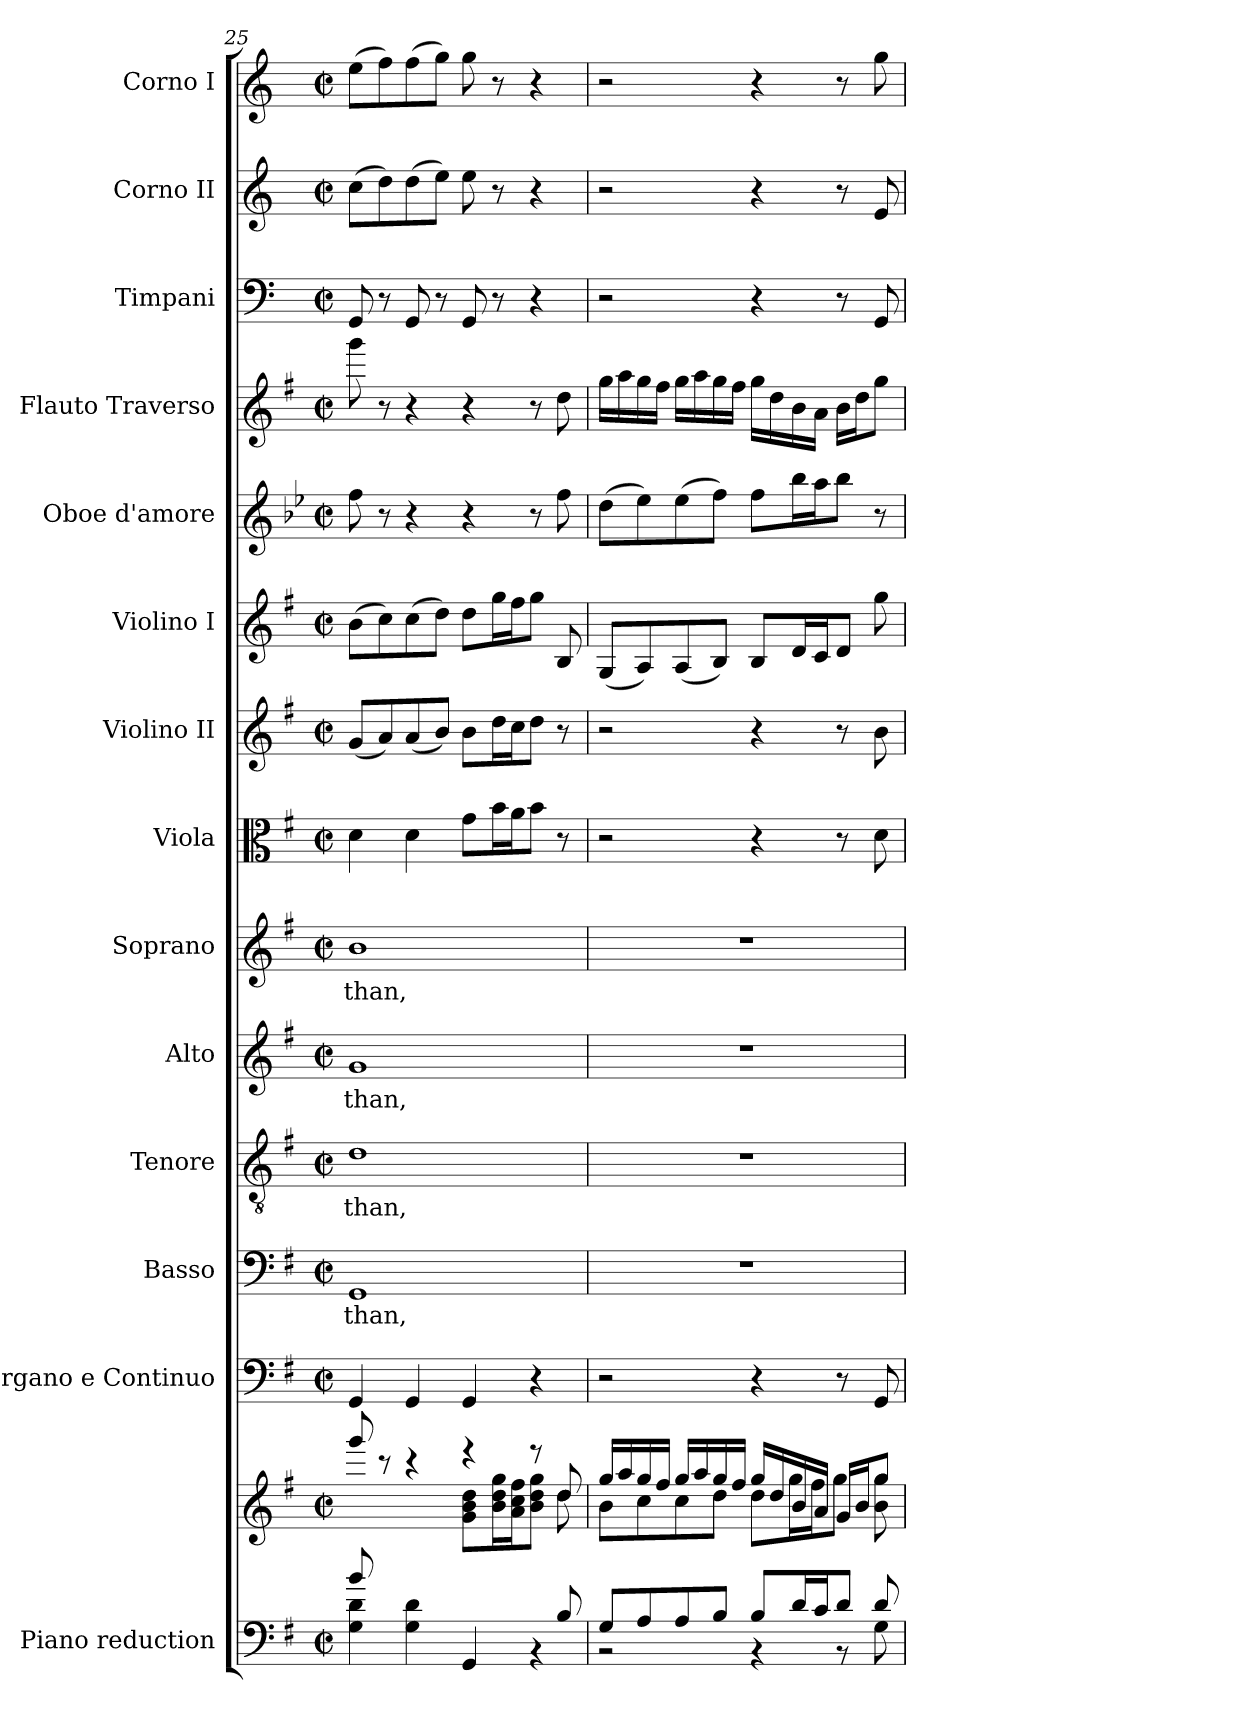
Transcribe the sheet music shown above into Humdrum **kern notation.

**kern	**kern	**kern	**kern	**text	**kern	**text	**kern	**text	**kern	**text	**kern	**kern	**kern	**kern	**kern	**kern	**kern	**kern
*part14	*part14	*part13	*part12	*part12	*part11	*part11	*part10	*part10	*part9	*part9	*part8	*part7	*part6	*part5	*part4	*part3	*part2	*part1
*staff15	*staff14	*staff13	*staff12	*staff12	*staff11	*staff11	*staff10	*staff10	*staff9	*staff9	*staff8	*staff7	*staff6	*staff5	*staff4	*staff3	*staff2	*staff1
*I"Piano reduction	*	*I"Organo e Continuo	*I"Basso	*	*I"Tenore	*	*I"Alto	*	*I"Soprano	*	*I"Viola	*I"Violino II	*I"Violino I	*I"Oboe d'amore	*I"Flauto Traverso	*I"Timpani	*I"Corno II	*I"Corno I
*I'Pno	*	*	*	*	*	*	*	*	*	*	*	*	*	*I'Ob	*I'Fl	*I'Timp	*	*
*clefF4	*clefG2	*clefF4	*clefF4	*	*clefGv2	*	*clefG2	*	*clefG2	*	*clefC3	*clefG2	*clefG2	*clefG2	*clefG2	*clefF4	*clefG2	*clefG2
*	*	*	*	*	*	*	*	*	*	*	*	*	*	*ITrd2c3	*	*	*ITrd3c5	*ITrd3c5
*k[f#]	*k[f#]	*k[f#]	*k[f#]	*	*k[f#]	*	*k[f#]	*	*k[f#]	*	*k[f#]	*k[f#]	*k[f#]	*k[f#]	*k[f#]	*k[]	*k[f#]	*k[f#]
*M2/2	*M2/2	*M2/2	*M2/2	*	*M2/2	*	*M2/2	*	*M2/2	*	*M2/2	*M2/2	*M2/2	*M2/2	*M2/2	*M2/2	*M2/2	*M2/2
*met(c|)	*met(c|)	*met(c|)	*met(c|)	*	*met(c|)	*	*met(c|)	*	*met(c|)	*	*met(c|)	*met(c|)	*met(c|)	*met(c|)	*met(c|)	*met(c|)	*met(c|)	*met(c|)
=25	=25	=25	=25	=25	=25	=25	=25	=25	=25	=25	=25	=25	=25	=25	=25	=25	=25	=25
*^	*^	*	*	*	*	*	*	*	*	*	*	*	*	*	*	*	*	*
*	*^	*	*	*	*	*	*	*	*	*	*	*	*	*	*	*	*	*	*	*
!	!	!	!	!	!	!	!LO:LY:b	!	!LO:LY:b	!	!LO:LY:b	!	!LO:LY:b	!	!	!	!	!	!	!	!
8b/L	2ryy	4G\ 4d\	8ggg/	8ryy	4GG/	1GG	than,	1d	-than,	1g	-than,	1b	-than,	4d\	(8g/L	(8b\L	8dd\	8ggg\	8GG/	(8g\L	(8b\L
2..ryy	.	.	8r	8a\ 8cc\	.	.	.	.	.	.	.	.	.	.	8a/)	8cc\)	8r	8r	8r	8a\)	8cc\)
.	.	4G\ 4d\	4r	8a\ 8cc\	4GG/	.	.	.	.	.	.	.	.	4d\	(8a/	(8cc\	4r	4r	8GG/	(8a\	(8cc\
.	.	.	.	8b\ 8dd\J	.	.	.	.	.	.	.	.	.	.	8b/J)	8dd\J)	.	.	8r	8b\J)	8dd\J)
.	4GG/	4ryy	4r	8g\ 8b\ 8dd\L	4GG/	.	.	.	.	.	.	.	.	8g\L	8b\L	8dd\L	4r	4r	8GG/	8b\	8dd\
.	.	.	.	16b\ 16dd\ 16gg\L	.	.	.	.	.	.	.	.	.	16b\L	16dd\L	16gg\L	.	.	8r	8r	8r
.	.	.	.	16a\ 16cc\ 16ff#\J	.	.	.	.	.	.	.	.	.	16a\J	16cc\J	16ff#\J	.	.	.	.	.
.	8ryy	4r	8r	8b\ 8dd\ 8gg\J	4r	.	.	.	.	.	.	.	.	8b\J	8dd\J	8gg\J	8r	8r	4r	4r	4r
.	8B/	.	8dd/	8dd\	.	.	.	.	.	.	.	.	.	8r	8r	8B/	8dd\	8dd\	.	.	.
*	*v	*v	*	*	*	*	*	*	*	*	*	*	*	*	*	*	*	*	*	*	*
=26	=26	=26	=26	=26	=26	=26	=26	=26	=26	=26	=26	=26	=26	=26	=26	=26	=26	=26	=26	=26
8G/L	2r	16gg/LL	8b\L	2r	1r	.	1r	.	1r	.	1r	.	2r	2r	(8G/L	(8b\L	16gg\LL	2r	2r	2r
.	.	16aa/	.	.	.	.	.	.	.	.	.	.	.	.	.	.	16aa\	.	.	.
8A/	.	16gg/	8cc\	.	.	.	.	.	.	.	.	.	.	.	8A/)	8cc\)	16gg\	.	.	.
.	.	16ff#/JJ	.	.	.	.	.	.	.	.	.	.	.	.	.	.	16ff#\JJ	.	.	.
8A/	.	16gg/LL	8cc\	.	.	.	.	.	.	.	.	.	.	.	(8A/	(8cc\	16gg\LL	.	.	.
.	.	16aa/	.	.	.	.	.	.	.	.	.	.	.	.	.	.	16aa\	.	.	.
8B/J	.	16gg/	8dd\J	.	.	.	.	.	.	.	.	.	.	.	8B/J)	8dd\J)	16gg\	.	.	.
.	.	16ff#/JJ	.	.	.	.	.	.	.	.	.	.	.	.	.	.	16ff#\JJ	.	.	.
8B/L	4r	16gg/LL	8dd\L	4r	.	.	.	.	.	.	.	.	4r	4r	8B/L	8dd\L	16gg\LL	4r	4r	4r
.	.	16dd/	.	.	.	.	.	.	.	.	.	.	.	.	.	.	16dd\	.	.	.
16d/L	.	16b/	16gg\L	.	.	.	.	.	.	.	.	.	.	.	16d/L	16gg\L	16b\	.	.	.
16c/J	.	16a/JJ	16ff#\J	.	.	.	.	.	.	.	.	.	.	.	16c/J	16ff#\J	16a\JJ	.	.	.
8d/J	8r	16g/LL	8gg\J	8r	.	.	.	.	.	.	.	.	8r	8r	8d/J	8gg\J	16b\LL	8r	8r	8r
.	.	16b/J	.	.	.	.	.	.	.	.	.	.	.	.	.	.	16dd\J	.	.	.
8d/	8G\	8gg/J	8b\ 8gg\	8GG/	.	.	.	.	.	.	.	.	8d\	8b\	8gg\	8r	8gg\J	8GG/	8B/	8dd\
*v	*v	*	*	*	*	*	*	*	*	*	*	*	*	*	*	*	*	*	*	*
*	*v	*v	*	*	*	*	*	*	*	*	*	*	*	*	*	*	*	*	*
=	=	=	=	=	=	=	=	=	=	=	=	=	=	=	=	=	=	=
*-	*-	*-	*-	*-	*-	*-	*-	*-	*-	*-	*-	*-	*-	*-	*-	*-	*-	*-
